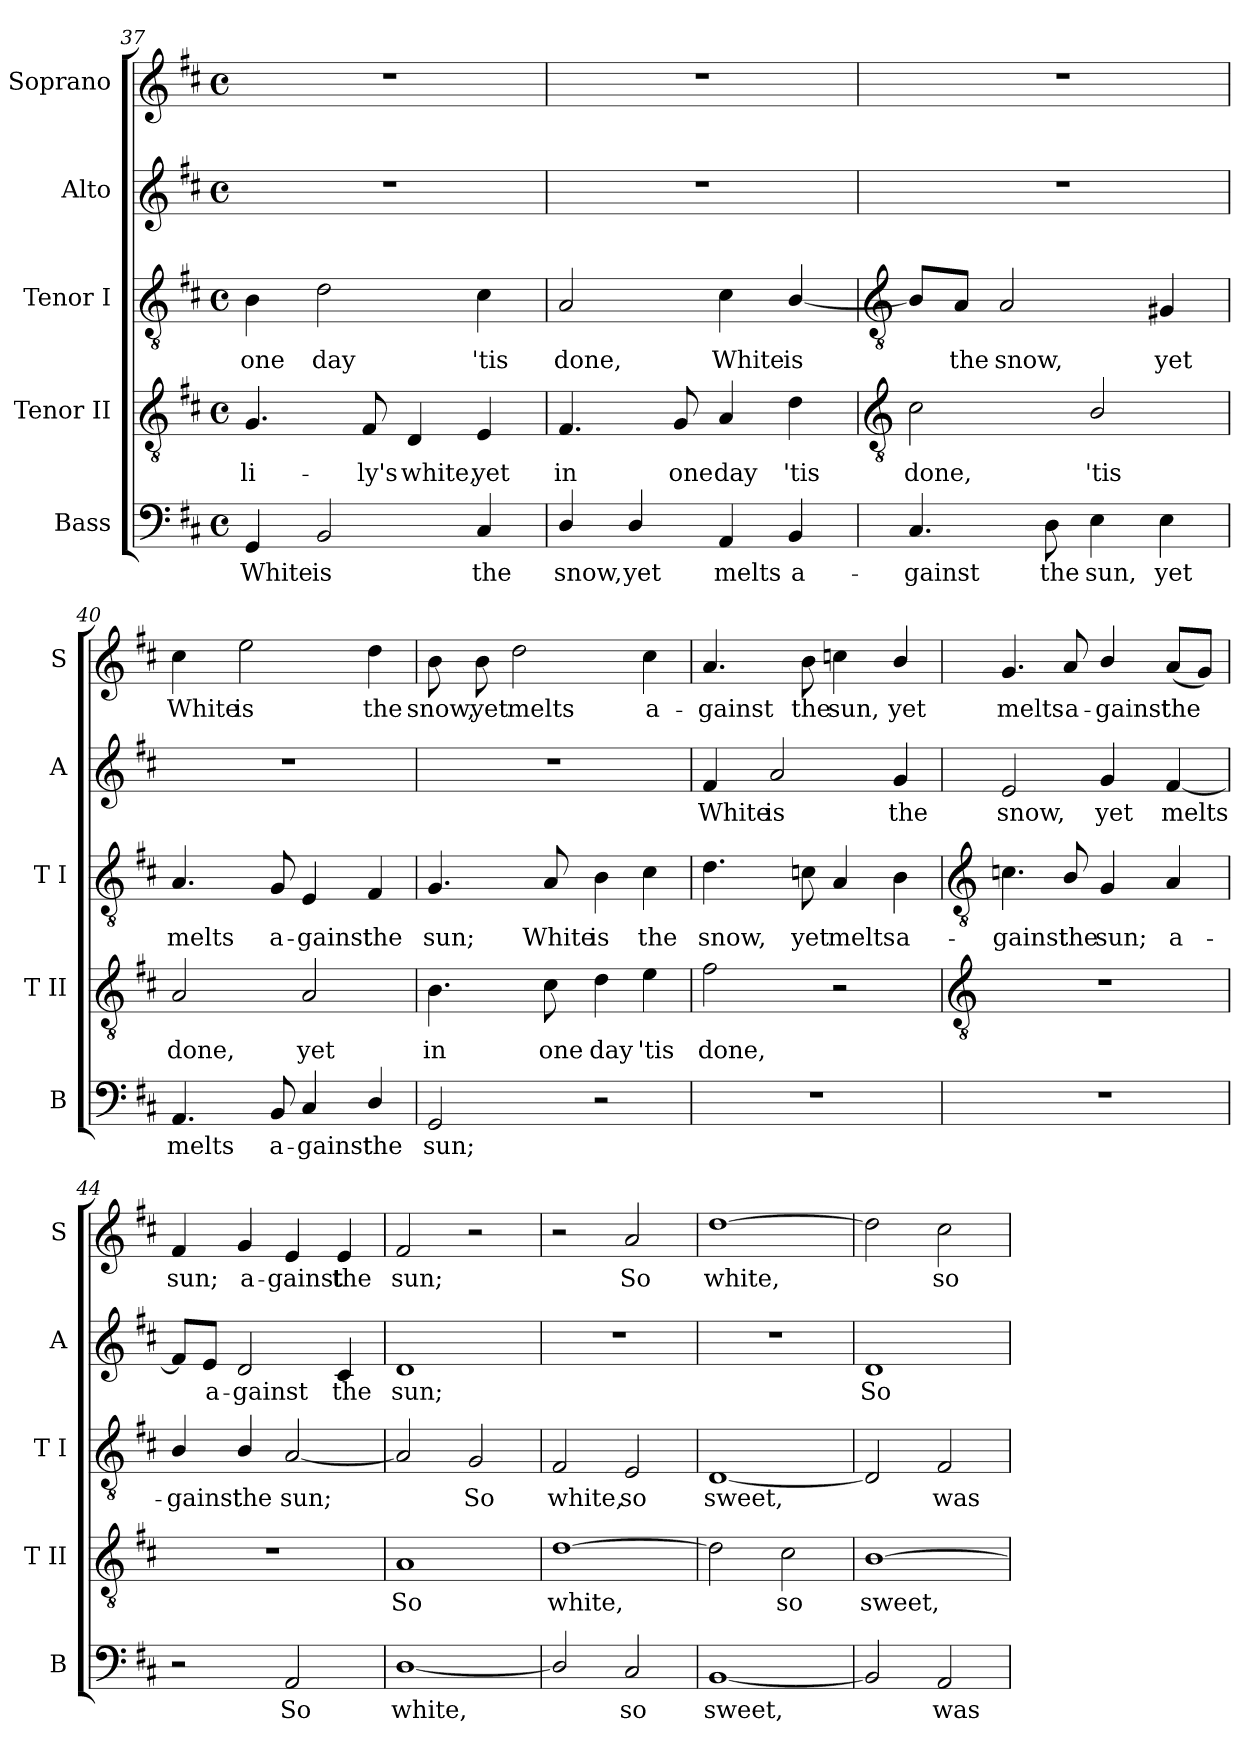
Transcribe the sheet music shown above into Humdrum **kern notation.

**kern	**text	**kern	**text	**kern	**text	**kern	**text	**kern	**text
*part5	*part5	*part4	*part4	*part3	*part3	*part2	*part2	*part1	*part1
*staff5	*staff5	*staff4	*staff4	*staff3	*staff3	*staff2	*staff2	*staff1	*staff1
*I"Bass	*	*I"Tenor II	*	*I"Tenor I	*	*I"Alto	*	*I"Soprano	*
*I'B	*	*I'T II	*	*I'T I	*	*I'A	*	*I'S	*
*clefF4	*	*clefGv2	*	*clefGv2	*	*clefG2	*	*clefG2	*
*k[f#c#]	*	*k[f#c#]	*	*k[f#c#]	*	*k[f#c#]	*	*k[f#c#]	*
*D:	*	*D:	*	*D:	*	*D:	*	*D:	*
*M4/4	*	*M4/4	*	*M4/4	*	*M4/4	*	*M4/4	*
*met(c)	*	*met(c)	*	*met(c)	*	*met(c)	*	*met(c)	*
=37	=37	=37	=37	=37	=37	=37	=37	=37	=37
!	!LO:LY:b	!	!LO:LY:b	!	!LO:LY:b	!	!	!	!
4GG	White	4.G	li-	4B	one	1r	.	1r	.
!	!LO:LY:b	!	!	!	!LO:LY:b	!	!	!	!
2BB	is	.	.	2d	day	.	.	.	.
!	!	!	!LO:LY:b	!	!	!	!	!	!
.	.	8F#	-ly's	.	.	.	.	.	.
!	!	!	!LO:LY:b	!	!	!	!	!	!
.	.	4D	white,	.	.	.	.	.	.
!	!LO:LY:b	!	!LO:LY:b	!	!LO:LY:b	!	!	!	!
4C#	the	4E	yet	4c#	'tis	.	.	.	.
=38	=38	=38	=38	=38	=38	=38	=38	=38	=38
!	!LO:LY:b	!	!LO:LY:b	!	!LO:LY:b	!	!	!	!
4D/	snow,	4.F#	in	2A	done,	1r	.	1r	.
!	!LO:LY:b	!	!	!	!	!	!	!	!
4D/	yet	.	.	.	.	.	.	.	.
!	!	!	!LO:LY:b	!	!	!	!	!	!
.	.	8G	one	.	.	.	.	.	.
!	!LO:LY:b	!	!LO:LY:b	!	!LO:LY:b	!	!	!	!
4AA	melts	4A	day	4c#	White	.	.	.	.
!	!LO:LY:b	!	!LO:LY:b	!	!LO:LY:b	!	!	!	!
4BB	a-	4d	'tis	[4B/	is	.	.	.	.
!!LO:LB:g=z
=39	=39	=39	=39	=39	=39	=39	=39	=39	=39
*	*	*clefGv2	*	*clefGv2	*	*	*	*	*
!	!LO:LY:b	!	!LO:LY:b	!	!	!	!	!	!
4.C#	-gainst	2c#	done,	8B/L]	.	1r	.	1r	.
!	!	!	!	!	!LO:LY:b	!	!	!	!
.	.	.	.	8A/J	the	.	.	.	.
!	!	!	!	!	!LO:LY:b	!	!	!	!
.	.	.	.	2A	snow,	.	.	.	.
!	!LO:LY:b	!	!	!	!	!	!	!	!
8D	the	.	.	.	.	.	.	.	.
!	!LO:LY:b	!	!LO:LY:b	!	!	!	!	!	!
4E	sun,	2B/	'tis	.	.	.	.	.	.
!	!LO:LY:b	!	!	!	!LO:LY:b	!	!	!	!
4E	yet	.	.	4G#X	yet	.	.	.	.
=40	=40	=40	=40	=40	=40	=40	=40	=40	=40
!	!LO:LY:b	!	!LO:LY:b	!	!LO:LY:b	!	!	!	!LO:LY:b
4.AA	melts	2A	done,	4.A	melts	1r	.	4cc#	White
!	!	!	!	!	!	!	!	!	!LO:LY:b
.	.	.	.	.	.	.	.	2ee	is
!	!LO:LY:b	!	!	!	!LO:LY:b	!	!	!	!
8BB	a-	.	.	8G	a-	.	.	.	.
!	!LO:LY:b	!	!LO:LY:b	!	!LO:LY:b	!	!	!	!
4C#	-gainst	2A	yet	4E	-gainst	.	.	.	.
!	!LO:LY:b	!	!	!	!LO:LY:b	!	!	!	!LO:LY:b
4D/	the	.	.	4F#	the	.	.	4dd	the
=41	=41	=41	=41	=41	=41	=41	=41	=41	=41
!	!LO:LY:b	!	!LO:LY:b	!	!LO:LY:b	!	!	!	!LO:LY:b
2GG	sun;	4.B	in	4.G	sun;	1r	.	8b	snow,
!	!	!	!	!	!	!	!	!	!LO:LY:b
.	.	.	.	.	.	.	.	8b	yet
!	!	!	!	!	!	!	!	!	!LO:LY:b
.	.	.	.	.	.	.	.	2dd	melts
!	!	!	!LO:LY:b	!	!LO:LY:b	!	!	!	!
.	.	8c#	one	8A	White	.	.	.	.
!	!	!	!LO:LY:b	!	!LO:LY:b	!	!	!	!
2r	.	4d	day	4B	is	.	.	.	.
!	!	!	!LO:LY:b	!	!LO:LY:b	!	!	!	!LO:LY:b
.	.	4e	'tis	4c#	the	.	.	4cc#	a-
=42	=42	=42	=42	=42	=42	=42	=42	=42	=42
!	!	!	!LO:LY:b	!	!LO:LY:b	!	!LO:LY:b	!	!LO:LY:b
1r	.	2f#	done,	4.d	snow,	4f#	White	4.a	-gainst
!	!	!	!	!	!	!	!LO:LY:b	!	!
.	.	.	.	.	.	2a	is	.	.
!	!	!	!	!	!LO:LY:b	!	!	!	!LO:LY:b
.	.	.	.	8cn	yet	.	.	8b	the
!	!	!	!	!	!LO:LY:b	!	!	!	!LO:LY:b
.	.	2r	.	4A	melts	.	.	4ccn	sun,
!	!	!	!	!	!LO:LY:b	!	!LO:LY:b	!	!LO:LY:b
.	.	.	.	4B	a-	4g	the	4b/	yet
!!LO:LB:g=z
=43	=43	=43	=43	=43	=43	=43	=43	=43	=43
*	*	*clefGv2	*	*clefGv2	*	*	*	*	*
!	!	!	!	!	!LO:LY:b	!	!LO:LY:b	!	!LO:LY:b
1r	.	1r	.	4.cn	-gainst	2e	snow,	4.g	melts
!	!	!	!	!	!LO:LY:b	!	!	!	!LO:LY:b
.	.	.	.	8B/	the	.	.	8a	a-
!	!	!	!	!	!LO:LY:b	!	!LO:LY:b	!	!LO:LY:b
.	.	.	.	4G	sun;	4g	yet	4b/	-gainst
!	!	!	!	!	!LO:LY:b	!	!LO:LY:b	!	!LO:LY:b
.	.	.	.	4A	a-	[4f#	melts	(<8aL	the
.	.	.	.	.	.	.	.	8gJ)	.
=44	=44	=44	=44	=44	=44	=44	=44	=44	=44
!	!	!	!	!	!LO:LY:b	!	!	!	!LO:LY:b
2r	.	1r	.	4B/	-gainst	8f#/L]	.	4f#	sun;
!	!	!	!	!	!	!	!LO:LY:b	!	!
.	.	.	.	.	.	8e/J	a-	.	.
!	!	!	!	!	!LO:LY:b	!	!LO:LY:b	!	!LO:LY:b
.	.	.	.	4B/	the	2d	-gainst	4g	a-
!	!LO:LY:b	!	!	!	!LO:LY:b	!	!	!	!LO:LY:b
2AA	So	.	.	[2A	sun;	.	.	4e	-gainst
!	!	!	!	!	!	!	!LO:LY:b	!	!LO:LY:b
.	.	.	.	.	.	4c#	the	4e	the
=45	=45	=45	=45	=45	=45	=45	=45	=45	=45
!	!LO:LY:b	!	!LO:LY:b	!	!	!	!LO:LY:b	!	!LO:LY:b
[1D/	white,	1A	So	2A]	.	1d	sun;	2f#	sun;
!	!	!	!	!	!LO:LY:b	!	!	!	!
.	.	.	.	2G	So	.	.	2r	.
=46	=46	=46	=46	=46	=46	=46	=46	=46	=46
!	!	!	!LO:LY:b	!	!LO:LY:b	!	!	!	!
2D/]	.	[1d	white,	2F#	white,	1r	.	2r	.
!	!LO:LY:b	!	!	!	!LO:LY:b	!	!	!	!LO:LY:b
2C#	so	.	.	2E	so	.	.	2a	So
=47	=47	=47	=47	=47	=47	=47	=47	=47	=47
!	!LO:LY:b	!	!	!	!LO:LY:b	!	!	!	!LO:LY:b
[1BB	sweet,	2d]	.	[1D	sweet,	1r	.	[1dd	white,
!	!	!	!LO:LY:b	!	!	!	!	!	!
.	.	2c#	so	.	.	.	.	.	.
=48	=48	=48	=48	=48	=48	=48	=48	=48	=48
!	!	!	!LO:LY:b	!	!	!	!LO:LY:b	!	!
2BB]	.	[1B	sweet,	2D]	.	1d	So	2dd]	.
!	!LO:LY:b	!	!	!	!LO:LY:b	!	!	!	!LO:LY:b
2AA	was	.	.	2F#	was	.	.	2cc#	so
=	=	=	=	=	=	=	=	=	=
*-	*-	*-	*-	*-	*-	*-	*-	*-	*-
